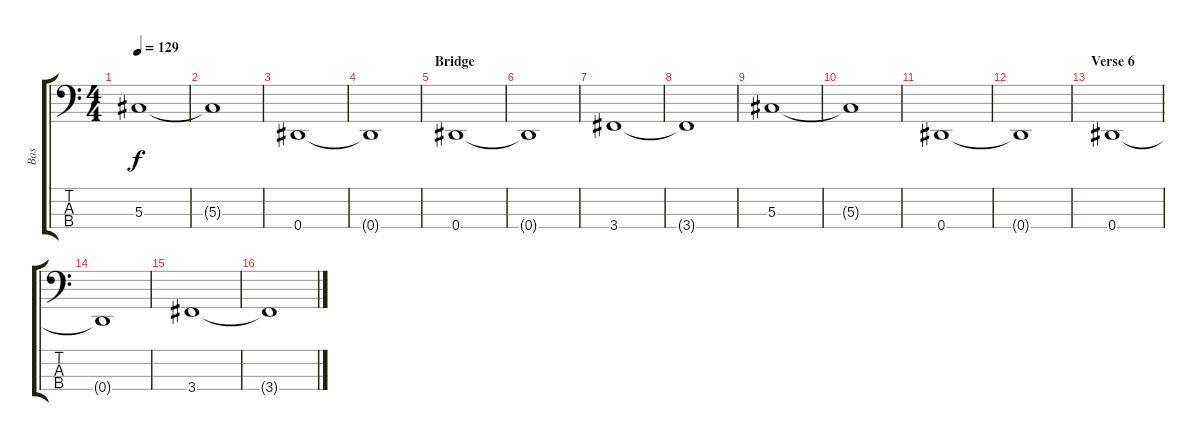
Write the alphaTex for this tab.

\track ("Bas" "Bas") {instrument electricbasspick}
\staff {score tabs}
\tuning (Gb2 Db2 Ab1 Eb1) {hide}
\ts (4 4)
\tempo 129
\clef f4
\ks c
5.3.1{dy f} |
5.3{t}.1 |
0.4.1 |
0.4{t}.1 |
\section ("" "Bridge")
0.4.1 |
0.4{t}.1 |
3.4.1 |
3.4{t}.1 |
5.3.1 |
5.3{t}.1 |
0.4.1 |
0.4{t}.1 |
\section ("" "Verse 6")
0.4.1 |
0.4{t}.1 |
3.4.1 |
3.4{t}.1
